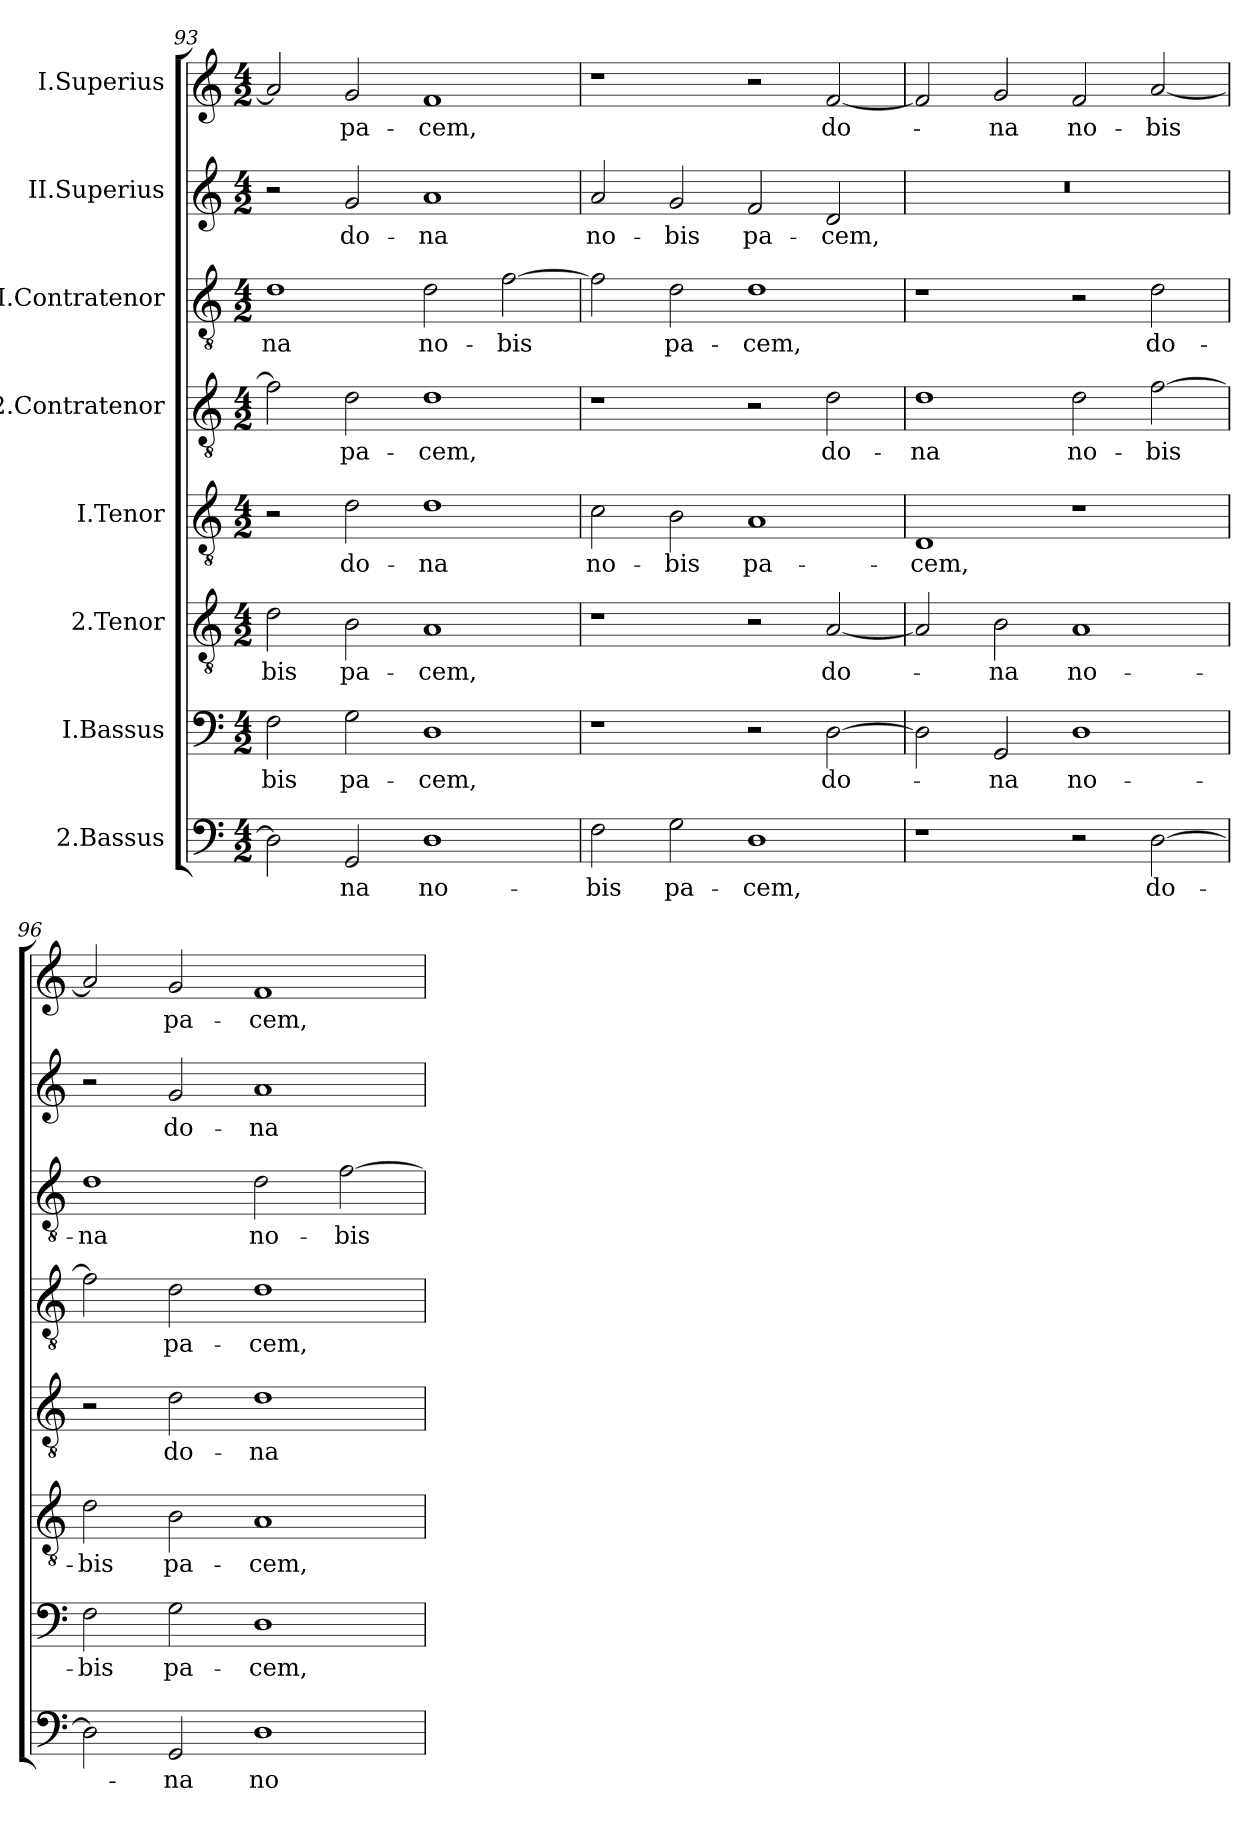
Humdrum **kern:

**kern	**text	**kern	**text	**kern	**text	**kern	**text	**kern	**text	**kern	**text	**kern	**text	**kern	**text
*part8	*part8	*part7	*part7	*part6	*part6	*part5	*part5	*part4	*part4	*part3	*part3	*part2	*part2	*part1	*part1
*staff8	*staff8	*staff7	*staff7	*staff6	*staff6	*staff5	*staff5	*staff4	*staff4	*staff3	*staff3	*staff2	*staff2	*staff1	*staff1
*I"2.Bassus	*	*I"I.Bassus	*	*I"2.Tenor	*	*I"I.Tenor	*	*I"2.Contratenor	*	*I"I.Contratenor	*	*I"II.Superius	*	*I"I.Superius	*
*clefF4	*	*clefF4	*	*clefGv2	*	*clefGv2	*	*clefGv2	*	*clefGv2	*	*clefG2	*	*clefG2	*
*k[]	*	*k[]	*	*k[]	*	*k[]	*	*k[]	*	*k[]	*	*k[]	*	*k[]	*
*M4/2	*	*M4/2	*	*M4/2	*	*M4/2	*	*M4/2	*	*M4/2	*	*M4/2	*	*M4/2	*
=93	=93	=93	=93	=93	=93	=93	=93	=93	=93	=93	=93	=93	=93	=93	=93
2D\]	.	2F\	-bis	2d\	-bis	2r	.	2f\]	.	1d\	-na	2r	.	2a/]	.
2GG/	-na	2G\	pa-	2B\	pa-	2d\	do-	2d\	pa-	.	.	2g/	do-	2g/	pa-
1D\	no-	1D\	-cem,	1A/	-cem,	1d\	-na	1d\	-cem,	2d\	no-	1a/	-na	1f/	-cem,
.	.	.	.	.	.	.	.	.	.	[2f\	-bis	.	.	.	.
=94	=94	=94	=94	=94	=94	=94	=94	=94	=94	=94	=94	=94	=94	=94	=94
2F\	-bis	1r	.	1r	.	2c\	no-	1r	.	2f\]	.	2a/	no-	1r	.
2G\	pa-	.	.	.	.	2B\	-bis	.	.	2d\	pa-	2g/	-bis	.	.
1D\	-cem,	2r	.	2r	.	1A/	pa-	2r	.	1d\	-cem,	2f/	pa-	2r	.
.	.	[2D\	do-	[2A/	do-	.	.	2d\	do-	.	.	2d/	-cem,	[2f/	do-
=95	=95	=95	=95	=95	=95	=95	=95	=95	=95	=95	=95	=95	=95	=95	=95
1r	.	2D\]	.	2A/]	.	1D/	-cem,	1d\	-na	1r	.	0r	.	2f/]	.
.	.	2GG/	-na	2B\	-na	.	.	.	.	.	.	.	.	2g/	-na
2r	.	1D\	no-	1A/	no-	1r	.	2d\	no-	2r	.	.	.	2f/	no-
[2D\	do-	.	.	.	.	.	.	[2f\	-bis	2d\	do-	.	.	[2a/	-bis
=96	=96	=96	=96	=96	=96	=96	=96	=96	=96	=96	=96	=96	=96	=96	=96
2D\]	.	2F\	-bis	2d\	-bis	2r	.	2f\]	.	1d\	-na	2r	.	2a/]	.
2GG/	-na	2G\	pa-	2B\	pa-	2d\	do-	2d\	pa-	.	.	2g/	do-	2g/	pa-
1D\	no-	1D\	-cem,	1A/	-cem,	1d\	-na	1d\	-cem,	2d\	no-	1a/	-na	1f/	-cem,
.	.	.	.	.	.	.	.	.	.	[2f\	-bis	.	.	.	.
=	=	=	=	=	=	=	=	=	=	=	=	=	=	=	=
*-	*-	*-	*-	*-	*-	*-	*-	*-	*-	*-	*-	*-	*-	*-	*-
